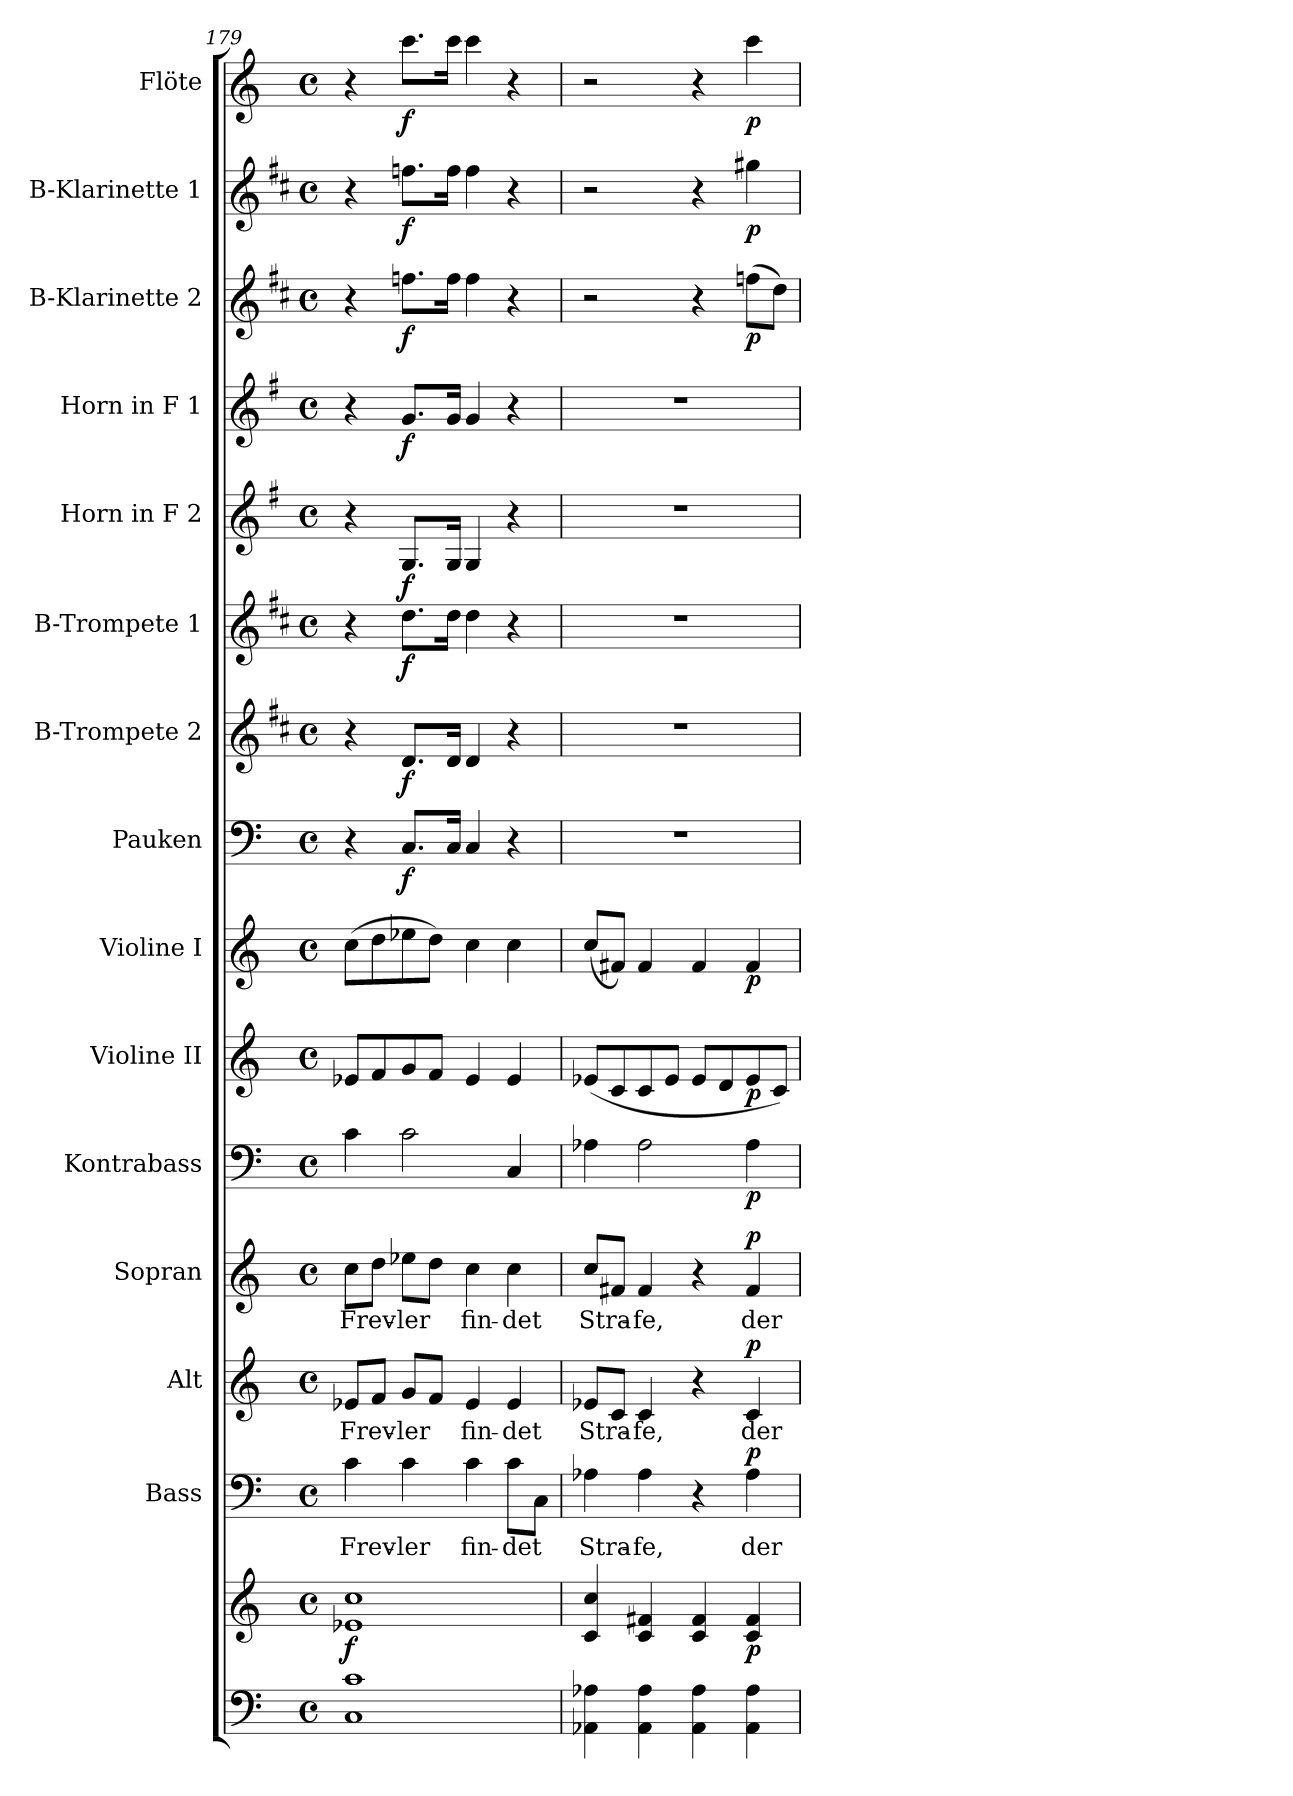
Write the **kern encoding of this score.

**kern	**kern	**dynam	**kern	**text	**dynam	**kern	**text	**dynam	**kern	**text	**dynam	**kern	**dynam	**kern	**dynam	**kern	**dynam	**kern	**dynam	**kern	**dynam	**kern	**dynam	**kern	**dynam	**kern	**dynam	**kern	**dynam	**kern	**dynam	**kern	**dynam
*part15	*part15	*part15	*part14	*part14	*part14	*part13	*part13	*part13	*part12	*part12	*part12	*part11	*part11	*part10	*part10	*part9	*part9	*part8	*part8	*part7	*part7	*part6	*part6	*part5	*part5	*part4	*part4	*part3	*part3	*part2	*part2	*part1	*part1
*staff16	*staff15	*staff15/16	*staff14	*staff14	*staff14	*staff13	*staff13	*staff13	*staff12	*staff12	*staff12	*staff11	*staff11	*staff10	*staff10	*staff9	*staff9	*staff8	*staff8	*staff7	*staff7	*staff6	*staff6	*staff5	*staff5	*staff4	*staff4	*staff3	*staff3	*staff2	*staff2	*staff1	*staff1
*	*	*	*I"Bass	*	*	*I"Alt	*	*	*I"Sopran	*	*	*I"Kontrabass	*	*I"Violine II	*	*I"Violine I	*	*I"Pauken	*	*I"B-Trompete 2	*	*I"B-Trompete 1	*	*I"Horn in F 2	*	*I"Horn in F 1	*	*I"B-Klarinette 2	*	*I"B-Klarinette 1	*	*I"Flöte	*
*	*	*	*I'B.	*	*	*I'A.	*	*	*I'S.	*	*	*I'Kb.	*	*I'Vl. II	*	*I'Vl. I	*	*I'Pk.	*	*I'B Trp. 2	*	*I'B Trp. 1	*	*	*	*	*	*I'B Kl. 2	*	*I'B Kl. 1	*	*I'Fl.	*
*clefF4	*clefG2	*	*clefF4	*	*	*clefG2	*	*	*clefG2	*	*	*clefF4	*	*clefG2	*	*clefG2	*	*clefF4	*	*clefG2	*	*clefG2	*	*clefG2	*	*clefG2	*	*clefG2	*	*clefG2	*	*clefG2	*
*	*	*	*	*	*	*	*	*	*	*	*	*ITrd7c12	*	*	*	*	*	*	*	*ITrd1c2	*	*ITrd1c2	*	*ITrd4c7	*	*ITrd4c7	*	*ITrd1c2	*	*ITrd1c2	*	*	*
*k[]	*k[]	*	*k[]	*	*	*k[]	*	*	*k[]	*	*	*k[]	*	*k[]	*	*k[]	*	*k[]	*	*k[]	*	*k[]	*	*k[]	*	*k[]	*	*k[]	*	*k[]	*	*k[]	*
*C:	*C:	*	*C:	*	*	*C:	*	*	*C:	*	*	*C:	*	*C:	*	*C:	*	*C:	*	*C:	*	*C:	*	*C:	*	*C:	*	*C:	*	*C:	*	*C:	*
*M4/4	*M4/4	*	*M4/4	*	*	*M4/4	*	*	*M4/4	*	*	*M4/4	*	*M4/4	*	*M4/4	*	*M4/4	*	*M4/4	*	*M4/4	*	*M4/4	*	*M4/4	*	*M4/4	*	*M4/4	*	*M4/4	*
*met(c)	*met(c)	*	*met(c)	*	*	*met(c)	*	*	*met(c)	*	*	*met(c)	*	*met(c)	*	*met(c)	*	*met(c)	*	*met(c)	*	*met(c)	*	*met(c)	*	*met(c)	*	*met(c)	*	*met(c)	*	*met(c)	*
=179	=179	=179	=179	=179	=179	=179	=179	=179	=179	=179	=179	=179	=179	=179	=179	=179	=179	=179	=179	=179	=179	=179	=179	=179	=179	=179	=179	=179	=179	=179	=179	=179	=179
*	*^	*	*	*	*	*	*	*	*	*	*	*	*	*	*	*	*	*	*	*	*	*	*	*	*	*	*	*	*	*	*	*	*
!	!	!	!LO:DY:b	!	!LO:LY:b	!	!	!LO:LY:b	!	!	!LO:LY:b	!	!	!	!	!	!	!	!	!	!	!	!	!	!	!	!	!	!	!	!	!	!	!
1C 1c	1cc	1e-X	f	4c\	Frev-	.	8e-X/L	Frev-	.	8cc\L	Frev-	.	4C\	.	8e-X/L	.	(>8cc\L	.	4r	.	4r	.	4r	.	4r	.	4r	.	4r	.	4r	.	4r	.
.	.	.	.	.	.	.	8f/J	.	.	8dd\J	.	.	.	.	8f/	.	8dd\	.	.	.	.	.	.	.	.	.	.	.	.	.	.	.	.	.
!	!	!	!	!	!LO:LY:b	!	!	!LO:LY:b	!	!	!LO:LY:b	!	!	!	!	!	!	!	!	!LO:DY:b	!	!LO:DY:b	!	!LO:DY:b	!	!LO:DY:b	!	!LO:DY:b	!	!LO:DY:b	!	!LO:DY:b	!	!LO:DY:b
.	.	.	.	4c\	-ler	.	8g/L	-ler	.	8ee-X\L	-ler	.	2C\	.	8g/	.	8ee-X\	.	8.C/L	f	8.c/L	f	8.cc\L	f	8.C/L	f	8.c/L	f	8.ee-X\L	f	8.ee-X\L	f	8.ccc\L	f
.	.	.	.	.	.	.	8f/J	.	.	8dd\J	.	.	.	.	8f/J	.	8dd\J)	.	.	.	.	.	.	.	.	.	.	.	.	.	.	.	.	.
.	.	.	.	.	.	.	.	.	.	.	.	.	.	.	.	.	.	.	16C/Jk	.	16c/Jk	.	16cc\Jk	.	16C/Jk	.	16c/Jk	.	16ee-\Jk	.	16ee-\Jk	.	16ccc\Jk	.
!	!	!	!	!	!LO:LY:b	!	!	!LO:LY:b	!	!	!LO:LY:b	!	!	!	!	!	!	!	!	!	!	!	!	!	!	!	!	!	!	!	!	!	!	!
.	.	.	.	4c\	fin-	.	4e-/	fin-	.	4cc\	fin-	.	.	.	4e-/	.	4cc\	.	4C/	.	4c/	.	4cc\	.	4C/	.	4c/	.	4ee-\	.	4ee-\	.	4ccc\	.
!	!	!	!	!	!LO:LY:b	!	!	!LO:LY:b	!	!	!LO:LY:b	!	!	!	!	!	!	!	!	!	!	!	!	!	!	!	!	!	!	!	!	!	!	!
.	.	.	.	8c\L	-det	.	4e-/	-det	.	4cc\	-det	.	4CC/	.	4e-/	.	4cc\	.	4r	.	4r	.	4r	.	4r	.	4r	.	4r	.	4r	.	4r	.
.	.	.	.	8C\J	.	.	.	.	.	.	.	.	.	.	.	.	.	.	.	.	.	.	.	.	.	.	.	.	.	.	.	.	.	.
*	*v	*v	*	*	*	*	*	*	*	*	*	*	*	*	*	*	*	*	*	*	*	*	*	*	*	*	*	*	*	*	*	*	*	*
=180	=180	=180	=180	=180	=180	=180	=180	=180	=180	=180	=180	=180	=180	=180	=180	=180	=180	=180	=180	=180	=180	=180	=180	=180	=180	=180	=180	=180	=180	=180	=180	=180	=180
!	!	!	!	!LO:LY:b	!	!	!LO:LY:b	!	!	!LO:LY:b	!	!	!	!	!	!	!	!	!	!	!	!	!	!	!	!	!	!	!	!	!	!	!
4AA-X\ 4A-X\	4c/ 4cc/	.	4A-X\	Stra-	.	8e-X/L	Stra-	.	8cc/L	Stra-	.	4AA-X\	.	(<8e-X/L	.	(<8cc/L	.	1r	.	1r	.	1r	.	1r	.	1r	.	2r	.	2r	.	2r	.
.	.	.	.	.	.	8c/J	.	.	8f#X/J	.	.	.	.	8c/	.	8f#X/J)	.	.	.	.	.	.	.	.	.	.	.	.	.	.	.	.	.
!	!	!	!	!LO:LY:b	!	!	!LO:LY:b	!	!	!LO:LY:b	!	!	!	!	!	!	!	!	!	!	!	!	!	!	!	!	!	!	!	!	!	!	!
4AA-\ 4A-\	4c/ 4f#X/	.	4A-\	-fe,	.	4c/	-fe,	.	4f#/	-fe,	.	2AA-\	.	8c/	.	4f#/	.	.	.	.	.	.	.	.	.	.	.	.	.	.	.	.	.
.	.	.	.	.	.	.	.	.	.	.	.	.	.	8e-/J	.	.	.	.	.	.	.	.	.	.	.	.	.	.	.	.	.	.	.
4AA-\ 4A-\	4c/ 4f#/	.	4r	.	.	4r	.	.	4r	.	.	.	.	8e-/L	.	4f#/	.	.	.	.	.	.	.	.	.	.	.	4r	.	4r	.	4r	.
.	.	.	.	.	.	.	.	.	.	.	.	.	.	8d/	.	.	.	.	.	.	.	.	.	.	.	.	.	.	.	.	.	.	.
!	!	!LO:DY:b	!	!LO:LY:b	!LO:DY:a	!	!LO:LY:b	!LO:DY:a	!	!LO:LY:b	!LO:DY:a	!	!LO:DY:b	!	!LO:DY:b	!	!LO:DY:b	!	!	!	!	!	!	!	!	!	!	!	!LO:DY:b	!	!LO:DY:b	!	!LO:DY:b
4AA-\ 4A-\	4c/ 4f#/	p	4A-\	der	p	4c/	der	p	4f#/	der	p	4AA-\	p	8e-/	p	4f#/	p	.	.	.	.	.	.	.	.	.	.	(>8ee-X\L	p	4ff#X\	p	4ccc\	p
.	.	.	.	.	.	.	.	.	.	.	.	.	.	8c/J)	.	.	.	.	.	.	.	.	.	.	.	.	.	8cc\J)	.	.	.	.	.
=	=	=	=	=	=	=	=	=	=	=	=	=	=	=	=	=	=	=	=	=	=	=	=	=	=	=	=	=	=	=	=	=	=
*-	*-	*-	*-	*-	*-	*-	*-	*-	*-	*-	*-	*-	*-	*-	*-	*-	*-	*-	*-	*-	*-	*-	*-	*-	*-	*-	*-	*-	*-	*-	*-	*-	*-
